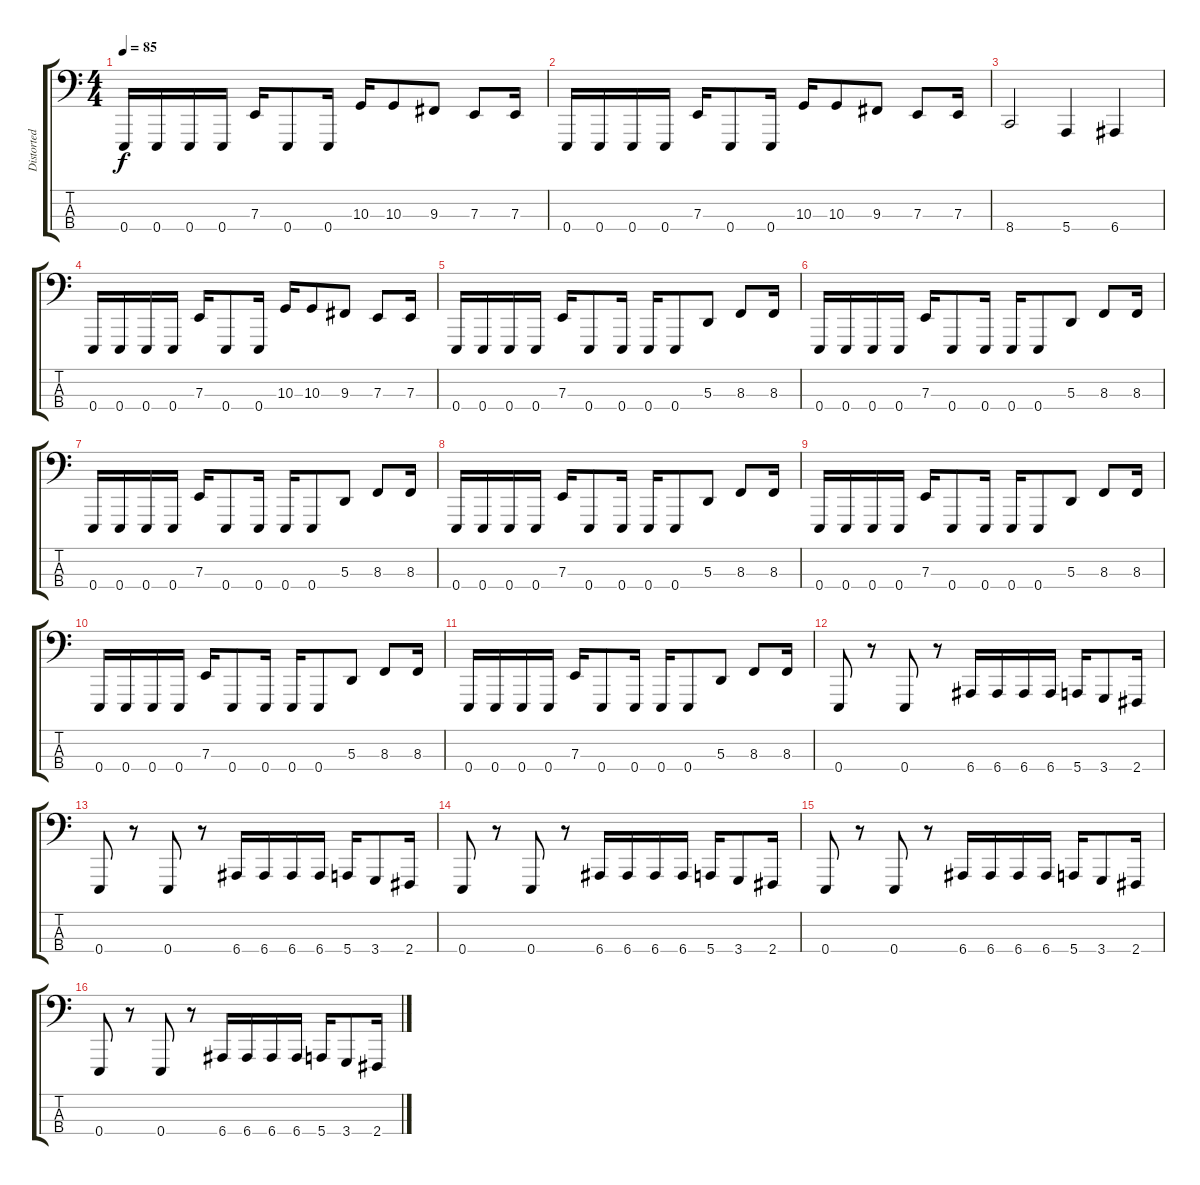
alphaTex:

\track ("Distorted Bass" "Distorted ") {instrument lead2sawtooth}
\staff {score tabs}
\tuning (G2 D2 A1 E1) {hide}
\ts (4 4)
\tempo 85
\clef f4
\ks c
0.4.16{dy f} 0.4.16 0.4.16 0.4.16 7.3.16 0.4.8 0.4.16 10.3.16 10.3.8 9.3.8 7.3.8 7.3.16 |
0.4.16 0.4.16 0.4.16 0.4.16 7.3.16 0.4.8 0.4.16 10.3.16 10.3.8 9.3.8 7.3.8 7.3.16 |
8.4.2 5.4.4 6.4.4 |
0.4.16 0.4.16 0.4.16 0.4.16 7.3.16 0.4.8 0.4.16 10.3.16 10.3.8 9.3.8 7.3.8 7.3.16 |
0.4.16 0.4.16 0.4.16 0.4.16 7.3.16 0.4.8 0.4.16 0.4.16 0.4.8 5.3.8 8.3.8 8.3.16 |
0.4.16 0.4.16 0.4.16 0.4.16 7.3.16 0.4.8 0.4.16 0.4.16 0.4.8 5.3.8 8.3.8 8.3.16 |
0.4.16 0.4.16 0.4.16 0.4.16 7.3.16 0.4.8 0.4.16 0.4.16 0.4.8 5.3.8 8.3.8 8.3.16 |
0.4.16 0.4.16 0.4.16 0.4.16 7.3.16 0.4.8 0.4.16 0.4.16 0.4.8 5.3.8 8.3.8 8.3.16 |
0.4.16 0.4.16 0.4.16 0.4.16 7.3.16 0.4.8 0.4.16 0.4.16 0.4.8 5.3.8 8.3.8 8.3.16 |
0.4.16 0.4.16 0.4.16 0.4.16 7.3.16 0.4.8 0.4.16 0.4.16 0.4.8 5.3.8 8.3.8 8.3.16 |
0.4.16 0.4.16 0.4.16 0.4.16 7.3.16 0.4.8 0.4.16 0.4.16 0.4.8 5.3.8 8.3.8 8.3.16 |
0.4.8 r.8 0.4.8 r.8 6.4.16 6.4.16 6.4.16 6.4.16 5.4.16 3.4.8 2.4.16 |
0.4.8 r.8 0.4.8 r.8 6.4.16 6.4.16 6.4.16 6.4.16 5.4.16 3.4.8 2.4.16 |
0.4.8 r.8 0.4.8 r.8 6.4.16 6.4.16 6.4.16 6.4.16 5.4.16 3.4.8 2.4.16 |
0.4.8 r.8 0.4.8 r.8 6.4.16 6.4.16 6.4.16 6.4.16 5.4.16 3.4.8 2.4.16 |
0.4.8 r.8 0.4.8 r.8 6.4.16 6.4.16 6.4.16 6.4.16 5.4.16 3.4.8 2.4.16
